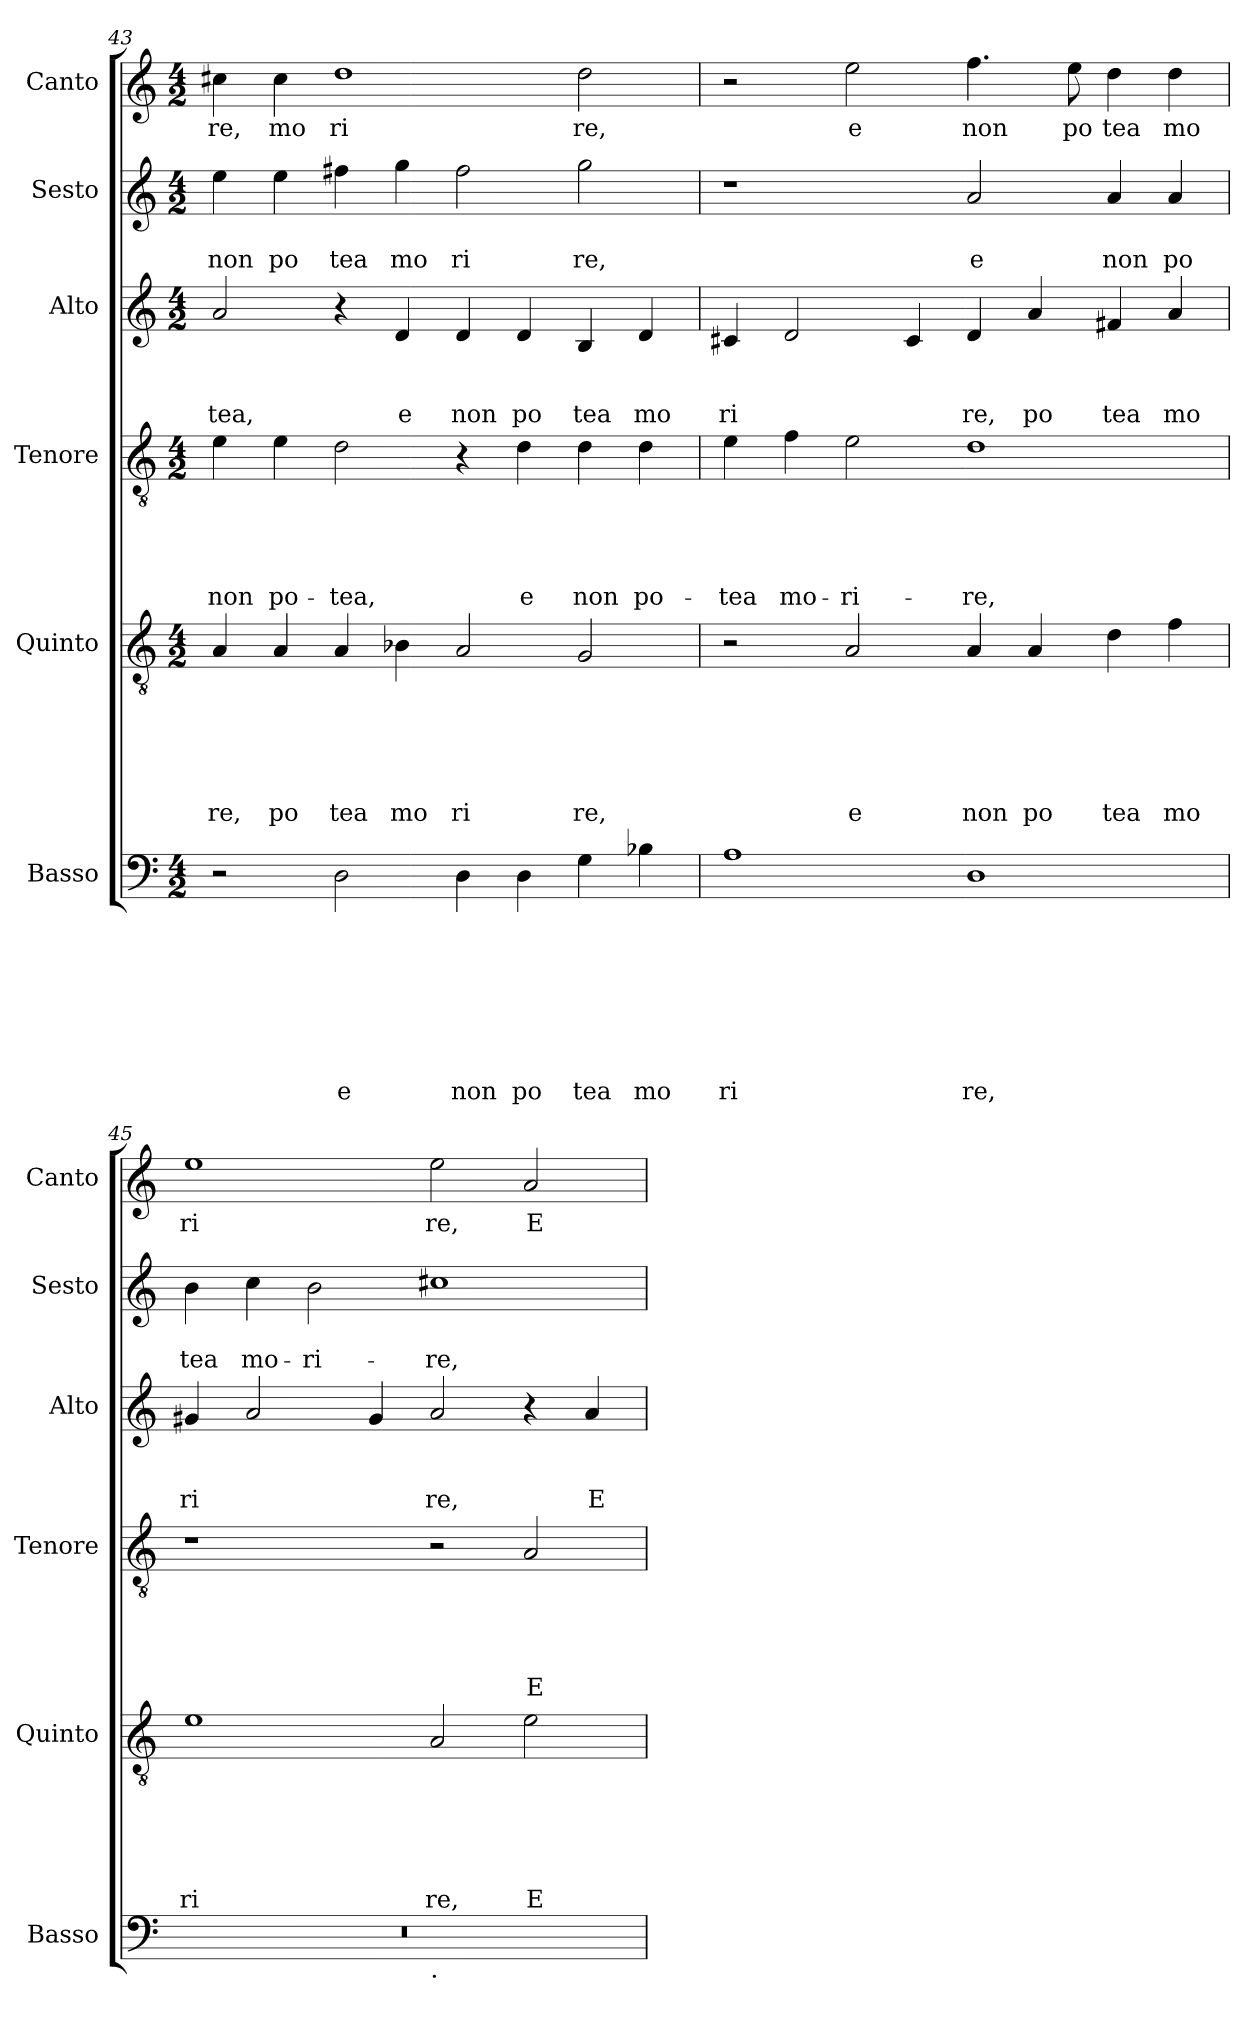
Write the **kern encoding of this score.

**kern	**text	**text	**text	**text	**text	**text	**text	**text	**kern	**text	**text	**text	**text	**text	**text	**kern	**text	**text	**text	**text	**text	**kern	**text	**text	**text	**kern	**text	**text	**kern	**text
*part6	*part6	*part6	*part6	*part6	*part6	*part6	*part6	*part6	*part5	*part5	*part5	*part5	*part5	*part5	*part5	*part4	*part4	*part4	*part4	*part4	*part4	*part3	*part3	*part3	*part3	*part2	*part2	*part2	*part1	*part1
*staff6	*staff6	*staff6	*staff6	*staff6	*staff6	*staff6	*staff6	*staff6	*staff5	*staff5	*staff5	*staff5	*staff5	*staff5	*staff5	*staff4	*staff4	*staff4	*staff4	*staff4	*staff4	*staff3	*staff3	*staff3	*staff3	*staff2	*staff2	*staff2	*staff1	*staff1
*I"Basso	*	*	*	*	*	*	*	*	*I"Quinto	*	*	*	*	*	*	*I"Tenore	*	*	*	*	*	*I"Alto	*	*	*	*I"Sesto	*	*	*I"Canto	*
*I'Basso	*	*	*	*	*	*	*	*	*I'Quinto	*	*	*	*	*	*	*I'Tenore	*	*	*	*	*	*I'Alto	*	*	*	*I'Sesto	*	*	*I'Canto	*
*clefF4	*	*	*	*	*	*	*	*	*clefGv2	*	*	*	*	*	*	*clefGv2	*	*	*	*	*	*clefG2	*	*	*	*clefG2	*	*	*clefG2	*
*k[]	*	*	*	*	*	*	*	*	*k[]	*	*	*	*	*	*	*k[]	*	*	*	*	*	*k[]	*	*	*	*k[]	*	*	*k[]	*
*C:	*	*	*	*	*	*	*	*	*C:	*	*	*	*	*	*	*C:	*	*	*	*	*	*C:	*	*	*	*C:	*	*	*C:	*
*M4/2	*	*	*	*	*	*	*	*	*M4/2	*	*	*	*	*	*	*M4/2	*	*	*	*	*	*M4/2	*	*	*	*M4/2	*	*	*M4/2	*
=43	=43	=43	=43	=43	=43	=43	=43	=43	=43	=43	=43	=43	=43	=43	=43	=43	=43	=43	=43	=43	=43	=43	=43	=43	=43	=43	=43	=43	=43	=43
!	!	!	!	!	!	!	!	!	!	!	!	!	!	!	!LO:LY:b	!	!	!	!	!	!LO:LY:b	!	!	!	!LO:LY:b	!	!	!LO:LY:b	!	!LO:LY:b
2r	.	.	.	.	.	.	.	.	4A/	.	.	.	.	.	re,	4e\	.	.	.	.	non	2a/	.	.	tea,	4ee\	.	non	4cc#X\	re,
!	!	!	!	!	!	!	!	!	!	!	!	!	!	!	!LO:LY:b	!	!	!	!	!	!LO:LY:b	!	!	!	!	!	!	!LO:LY:b	!	!LO:LY:b
.	.	.	.	.	.	.	.	.	4A/	.	.	.	.	.	po	4e\	.	.	.	.	po-	.	.	.	.	4ee\	.	po	4cc#\	mo
!	!	!	!	!	!	!	!	!LO:LY:b	!	!	!	!	!	!	!LO:LY:b	!	!	!	!	!	!LO:LY:b	!	!	!	!	!	!	!LO:LY:b	!	!LO:LY:b
2D\	.	.	.	.	.	.	.	e	4A/	.	.	.	.	.	tea	2d\	.	.	.	.	-tea,	4r	.	.	.	4ff#X\	.	tea	1dd	ri
!	!	!	!	!	!	!	!	!	!	!	!	!	!	!	!LO:LY:b	!	!	!	!	!	!	!	!	!	!LO:LY:b	!	!	!LO:LY:b	!	!
.	.	.	.	.	.	.	.	.	4B-X\	.	.	.	.	.	mo	.	.	.	.	.	.	4d/	.	.	e	4gg\	.	mo	.	.
!	!	!	!	!	!	!	!	!LO:LY:b	!	!	!	!	!	!	!LO:LY:b	!	!	!	!	!	!	!	!	!	!LO:LY:b	!	!	!LO:LY:b	!	!
4D\	.	.	.	.	.	.	.	non	2A/	.	.	.	.	.	ri	4r	.	.	.	.	.	4d/	.	.	non	2ff#\	.	ri	.	.
!	!	!	!	!	!	!	!	!LO:LY:b	!	!	!	!	!	!	!	!	!	!	!	!	!LO:LY:b	!	!	!	!LO:LY:b	!	!	!	!	!
4D\	.	.	.	.	.	.	.	po	.	.	.	.	.	.	.	4d\	.	.	.	.	e	4d/	.	.	po	.	.	.	.	.
!	!	!	!	!	!	!	!	!LO:LY:b	!	!	!	!	!	!	!LO:LY:b	!	!	!	!	!	!LO:LY:b	!	!	!	!LO:LY:b	!	!	!LO:LY:b	!	!LO:LY:b
4G\	.	.	.	.	.	.	.	tea	2G/	.	.	.	.	.	re,	4d\	.	.	.	.	non	4B/	.	.	tea	2gg\	.	re,	2dd\	re,
!	!	!	!	!	!	!	!	!LO:LY:b	!	!	!	!	!	!	!	!	!	!	!	!	!LO:LY:b	!	!	!	!LO:LY:b	!	!	!	!	!
4B-X\	.	.	.	.	.	.	.	mo	.	.	.	.	.	.	.	4d\	.	.	.	.	po-	4d/	.	.	mo	.	.	.	.	.
=44	=44	=44	=44	=44	=44	=44	=44	=44	=44	=44	=44	=44	=44	=44	=44	=44	=44	=44	=44	=44	=44	=44	=44	=44	=44	=44	=44	=44	=44	=44
!	!	!	!	!	!	!	!	!LO:LY:b	!	!	!	!	!	!	!	!	!	!	!	!	!LO:LY:b	!	!	!	!LO:LY:b	!	!	!	!	!
1A	.	.	.	.	.	.	.	ri	2r	.	.	.	.	.	.	4e\	.	.	.	.	-tea	4c#X/	.	.	ri	1r	.	.	2r	.
!	!	!	!	!	!	!	!	!	!	!	!	!	!	!	!	!	!	!	!	!	!LO:LY:b	!	!	!	!	!	!	!	!	!
.	.	.	.	.	.	.	.	.	.	.	.	.	.	.	.	4f\	.	.	.	.	mo-	2d/	.	.	.	.	.	.	.	.
!	!	!	!	!	!	!	!	!	!	!	!	!	!	!	!LO:LY:b	!	!	!	!	!	!LO:LY:b	!	!	!	!	!	!	!	!	!LO:LY:b
.	.	.	.	.	.	.	.	.	2A/	.	.	.	.	.	e	2e\	.	.	.	.	-ri-	.	.	.	.	.	.	.	2ee\	e
.	.	.	.	.	.	.	.	.	.	.	.	.	.	.	.	.	.	.	.	.	.	4c#/	.	.	.	.	.	.	.	.
!	!	!	!	!	!	!	!	!LO:LY:b	!	!	!	!	!	!	!LO:LY:b	!	!	!	!	!	!LO:LY:b	!	!	!	!LO:LY:b	!	!	!LO:LY:b	!	!LO:LY:b
1D	.	.	.	.	.	.	.	re,	4A/	.	.	.	.	.	non	1d	.	.	.	.	-re,	4d/	.	.	re,	2a/	.	e	4.ff\	non
!	!	!	!	!	!	!	!	!	!	!	!	!	!	!	!LO:LY:b	!	!	!	!	!	!	!	!	!	!LO:LY:b	!	!	!	!	!
.	.	.	.	.	.	.	.	.	4A/	.	.	.	.	.	po	.	.	.	.	.	.	4a/	.	.	po	.	.	.	.	.
!	!	!	!	!	!	!	!	!	!	!	!	!	!	!	!	!	!	!	!	!	!	!	!	!	!	!	!	!	!	!LO:LY:b
.	.	.	.	.	.	.	.	.	.	.	.	.	.	.	.	.	.	.	.	.	.	.	.	.	.	.	.	.	8ee\	po
!	!	!	!	!	!	!	!	!	!	!	!	!	!	!	!LO:LY:b	!	!	!	!	!	!	!	!	!	!LO:LY:b	!	!	!LO:LY:b	!	!LO:LY:b
.	.	.	.	.	.	.	.	.	4d\	.	.	.	.	.	tea	.	.	.	.	.	.	4f#X/	.	.	tea	4a/	.	non	4dd\	tea
!	!	!	!	!	!	!	!	!	!	!	!	!	!	!	!LO:LY:b	!	!	!	!	!	!	!	!	!	!LO:LY:b	!	!	!LO:LY:b	!	!LO:LY:b
.	.	.	.	.	.	.	.	.	4f\	.	.	.	.	.	mo	.	.	.	.	.	.	4a/	.	.	mo	4a/	.	po	4dd\	mo
!!LO:LB:g=z
=45	=45	=45	=45	=45	=45	=45	=45	=45	=45	=45	=45	=45	=45	=45	=45	=45	=45	=45	=45	=45	=45	=45	=45	=45	=45	=45	=45	=45	=45	=45
!	!	!	!	!	!	!	!	!	!	!	!	!	!	!	!LO:LY:b	!	!	!	!	!	!	!	!	!	!LO:LY:b	!	!	!LO:LY:b	!	!LO:LY:b
*^	*	*	*	*	*	*	*	*	*	*	*	*	*	*	*	*	*	*	*	*	*	*	*	*	*	*	*	*	*	*
0r	1ryy	.	.	.	.	.	.	.	.	1e	.	.	.	.	.	ri	1r	.	.	.	.	.	4g#X/	.	.	ri	4b\	.	tea	1ee	ri
!	!	!	!	!	!	!	!	!	!	!	!	!	!	!	!	!	!	!	!	!	!	!	!	!	!	!	!	!	!LO:LY:b	!	!
.	.	.	.	.	.	.	.	.	.	.	.	.	.	.	.	.	.	.	.	.	.	.	2a/	.	.	.	4cc\	.	mo-	.	.
!	!	!	!	!	!	!	!	!	!	!	!	!	!	!	!	!	!	!	!	!	!	!	!	!	!	!	!	!	!LO:LY:b	!	!
.	.	.	.	.	.	.	.	.	.	.	.	.	.	.	.	.	.	.	.	.	.	.	.	.	.	.	2b\	.	-ri-	.	.
.	.	.	.	.	.	.	.	.	.	.	.	.	.	.	.	.	.	.	.	.	.	.	4g#/	.	.	.	.	.	.	.	.
!	!LO:TX:b:t=.	!	!	!	!	!	!	!	!	!	!	!	!	!	!	!	!	!	!	!	!	!	!	!	!	!	!	!	!	!	!
!	!	!	!	!	!	!	!	!	!	!	!	!	!	!	!	!LO:LY:b	!	!	!	!	!	!	!	!	!	!LO:LY:b	!	!	!LO:LY:b	!	!LO:LY:b
.	1ryy	.	.	.	.	.	.	.	.	2A/	.	.	.	.	.	re,	2r	.	.	.	.	.	2a/	.	.	re,	1cc#X	.	-re,	2ee\	re,
!	!	!	!	!	!	!	!	!	!	!	!	!	!	!	!	!LO:LY:b	!	!	!	!	!	!LO:LY:b	!	!	!	!	!	!	!	!	!LO:LY:b
.	.	.	.	.	.	.	.	.	.	2e\	.	.	.	.	.	E	2A/	.	.	.	.	E	4r	.	.	.	.	.	.	2a/	E
!	!	!	!	!	!	!	!	!	!	!	!	!	!	!	!	!	!	!	!	!	!	!	!	!	!	!LO:LY:b	!	!	!	!	!
.	.	.	.	.	.	.	.	.	.	.	.	.	.	.	.	.	.	.	.	.	.	.	4a/	.	.	E	.	.	.	.	.
*v	*v	*	*	*	*	*	*	*	*	*	*	*	*	*	*	*	*	*	*	*	*	*	*	*	*	*	*	*	*	*	*
=	=	=	=	=	=	=	=	=	=	=	=	=	=	=	=	=	=	=	=	=	=	=	=	=	=	=	=	=	=	=
*-	*-	*-	*-	*-	*-	*-	*-	*-	*-	*-	*-	*-	*-	*-	*-	*-	*-	*-	*-	*-	*-	*-	*-	*-	*-	*-	*-	*-	*-	*-
